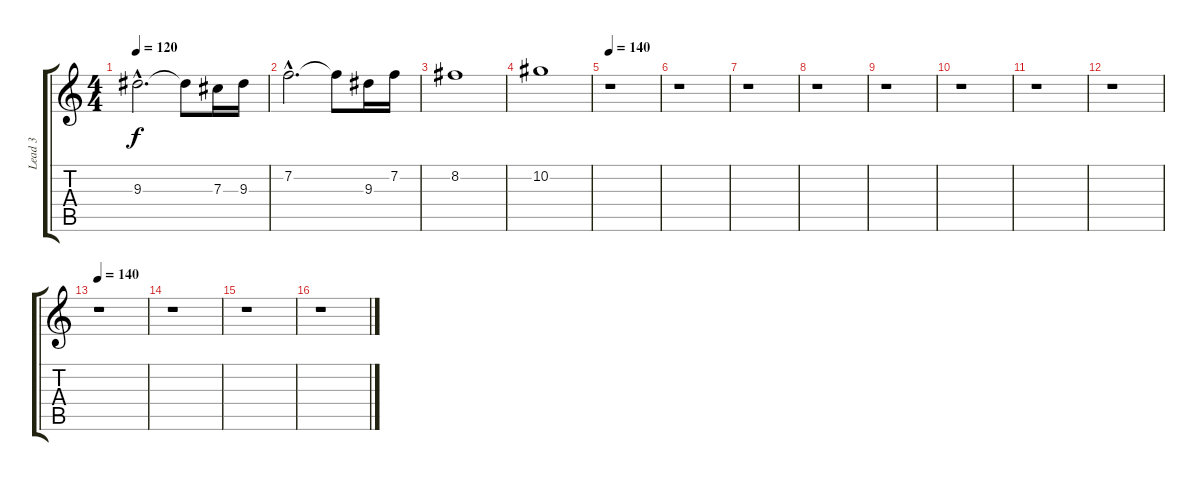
\track ("Lead 3" "Lead 3") {instrument distortionguitar}
\staff {score tabs}
\tuning (Eb4 Bb3 Gb3 Db3 Ab2 Eb2) {hide}
\ts (4 4)
\tempo 120
\clef g2
\ks c
9.3{hac}.2{d dy f} 9.3{t}.8 7.3.16 9.3.16 |
7.2{hac}.2{d} 7.2{t}.8 9.3.16 7.2.16 |
8.2.1 |
10.2.1 |
\tempo 140
r.1 |
r.1 |
r.1 |
r.1 |
r.1 |
r.1 |
r.1 |
r.1 |
\tempo 140
r.1 |
r.1 |
r.1 |
r.1
